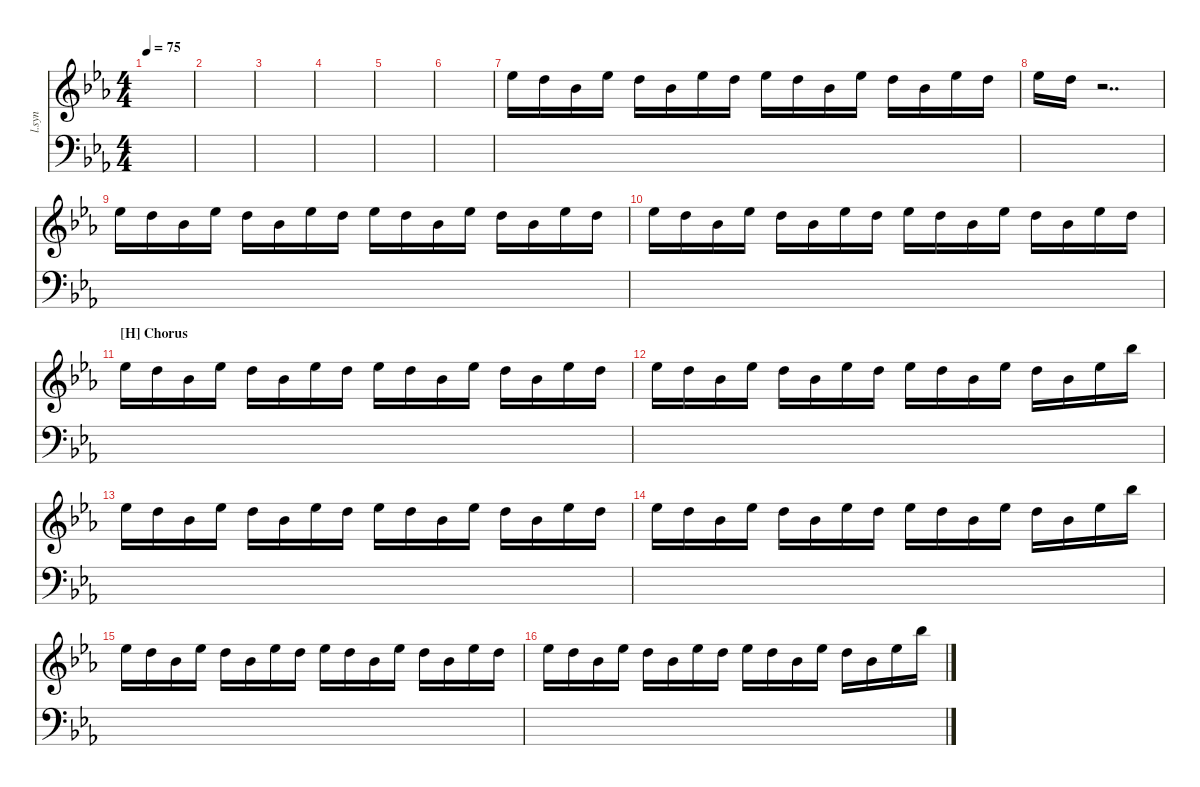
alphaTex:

\defaultSystemsLayout 4
\hideDynamics
\bracketExtendMode nobrackets
\otherSystemsTrackNameOrientation horizontal
\track ("Lead Synthesizer" "l.syn") {instrument lead7fifths}
\staff {score}
\tuning (E4 B3 G3 D3 A2 E2)
\ts (4 4)
\tempo 75
\clef g2
\ks cminor
|
|
|
|
|
|
11.1{acc b}.16{dy ff beam Down} 10.1{acc forcenatural}.16{beam Down} 6.1{acc b}.16{beam Down} 11.1{acc b}.16{beam Down} 10.1{acc forcenatural}.16{beam Down} 6.1{acc b}.16{beam Down} 11.1{acc b}.16{beam Down} 10.1{acc forcenatural}.16{beam Down} 11.1{acc b}.16{beam Down} 10.1{acc forcenatural}.16{beam Down} 6.1{acc b}.16{beam Down} 11.1{acc b}.16{beam Down} 10.1{acc forcenatural}.16{beam Down} 6.1{acc b}.16{beam Down} 11.1{acc b}.16{beam Down} 10.1{acc forcenatural}.16{beam Down} |
11.1{acc b}.16{beam Down} 10.1{acc forcenatural}.16{beam Down} r.2{dd beam Down} |
11.1{acc b}.16{beam Down} 10.1{acc forcenatural}.16{beam Down} 6.1{acc b}.16{beam Down} 11.1{acc b}.16{beam Down} 10.1{acc forcenatural}.16{beam Down} 6.1{acc b}.16{beam Down} 11.1{acc b}.16{beam Down} 10.1{acc forcenatural}.16{beam Down} 11.1{acc b}.16{beam Down} 10.1{acc forcenatural}.16{beam Down} 6.1{acc b}.16{beam Down} 11.1{acc b}.16{beam Down} 10.1{acc forcenatural}.16{beam Down} 6.1{acc b}.16{beam Down} 11.1{acc b}.16{beam Down} 10.1{acc forcenatural}.16{beam Down} |
11.1{acc b}.16{beam Down} 10.1{acc forcenatural}.16{beam Down} 6.1{acc b}.16{beam Down} 11.1{acc b}.16{beam Down} 10.1{acc forcenatural}.16{beam Down} 6.1{acc b}.16{beam Down} 11.1{acc b}.16{beam Down} 10.1{acc forcenatural}.16{beam Down} 11.1{acc b}.16{beam Down} 10.1{acc forcenatural}.16{beam Down} 6.1{acc b}.16{beam Down} 11.1{acc b}.16{beam Down} 10.1{acc forcenatural}.16{beam Down} 6.1{acc b}.16{beam Down} 11.1{acc b}.16{beam Down} 10.1{acc forcenatural}.16{beam Down} |
\section ("H" "Chorus")
11.1{acc b}.16{beam Down} 10.1{acc forcenatural}.16{beam Down} 6.1{acc b}.16{beam Down} 11.1{acc b}.16{beam Down} 10.1{acc forcenatural}.16{beam Down} 6.1{acc b}.16{beam Down} 11.1{acc b}.16{beam Down} 10.1{acc forcenatural}.16{beam Down} 11.1{acc b}.16{beam Down} 10.1{acc forcenatural}.16{beam Down} 6.1{acc b}.16{beam Down} 11.1{acc b}.16{beam Down} 10.1{acc forcenatural}.16{beam Down} 6.1{acc b}.16{beam Down} 11.1{acc b}.16{beam Down} 10.1{acc forcenatural}.16{beam Down} |
11.1{acc b}.16{beam Down} 10.1{acc forcenatural}.16{beam Down} 6.1{acc b}.16{beam Down} 11.1{acc b}.16{beam Down} 10.1{acc forcenatural}.16{beam Down} 6.1{acc b}.16{beam Down} 11.1{acc b}.16{beam Down} 10.1{acc forcenatural}.16{beam Down} 11.1{acc b}.16{beam Down} 10.1{acc forcenatural}.16{beam Down} 6.1{acc b}.16{beam Down} 11.1{acc b}.16{beam Down} 10.1{acc forcenatural}.16{beam Down} 6.1{acc b}.16{beam Down} 11.1{acc b}.16{beam Down} 18.1{acc b}.16{beam Down} |
11.1{acc b}.16{beam Down} 10.1{acc forcenatural}.16{beam Down} 6.1{acc b}.16{beam Down} 11.1{acc b}.16{beam Down} 10.1{acc forcenatural}.16{beam Down} 6.1{acc b}.16{beam Down} 11.1{acc b}.16{beam Down} 10.1{acc forcenatural}.16{beam Down} 11.1{acc b}.16{beam Down} 10.1{acc forcenatural}.16{beam Down} 6.1{acc b}.16{beam Down} 11.1{acc b}.16{beam Down} 10.1{acc forcenatural}.16{beam Down} 6.1{acc b}.16{beam Down} 11.1{acc b}.16{beam Down} 10.1{acc forcenatural}.16{beam Down} |
11.1{acc b}.16{beam Down} 10.1{acc forcenatural}.16{beam Down} 6.1{acc b}.16{beam Down} 11.1{acc b}.16{beam Down} 10.1{acc forcenatural}.16{beam Down} 6.1{acc b}.16{beam Down} 11.1{acc b}.16{beam Down} 10.1{acc forcenatural}.16{beam Down} 11.1{acc b}.16{beam Down} 10.1{acc forcenatural}.16{beam Down} 6.1{acc b}.16{beam Down} 11.1{acc b}.16{beam Down} 10.1{acc forcenatural}.16{beam Down} 6.1{acc b}.16{beam Down} 11.1{acc b}.16{beam Down} 18.1{acc b}.16{beam Down} |
11.1{acc b}.16{beam Down} 10.1{acc forcenatural}.16{beam Down} 6.1{acc b}.16{beam Down} 11.1{acc b}.16{beam Down} 10.1{acc forcenatural}.16{beam Down} 6.1{acc b}.16{beam Down} 11.1{acc b}.16{beam Down} 10.1{acc forcenatural}.16{beam Down} 11.1{acc b}.16{beam Down} 10.1{acc forcenatural}.16{beam Down} 6.1{acc b}.16{beam Down} 11.1{acc b}.16{beam Down} 10.1{acc forcenatural}.16{beam Down} 6.1{acc b}.16{beam Down} 11.1{acc b}.16{beam Down} 10.1{acc forcenatural}.16{beam Down} |
11.1{acc b}.16{beam Down} 10.1{acc forcenatural}.16{beam Down} 6.1{acc b}.16{beam Down} 11.1{acc b}.16{beam Down} 10.1{acc forcenatural}.16{beam Down} 6.1{acc b}.16{beam Down} 11.1{acc b}.16{beam Down} 10.1{acc forcenatural}.16{beam Down} 11.1{acc b}.16{beam Down} 10.1{acc forcenatural}.16{beam Down} 6.1{acc b}.16{beam Down} 11.1{acc b}.16{beam Down} 10.1{acc forcenatural}.16{beam Down} 6.1{acc b}.16{beam Down} 11.1{acc b}.16{beam Down} 18.1{acc b}.16{beam Down}
\staff {score}
\tuning (G2 D2 A1 E1 B0)
\clef f4
\ottava regular
\simile none
\ks cminor
|
|
|
|
|
|
|
|
|
|
|
|
|
|
|
